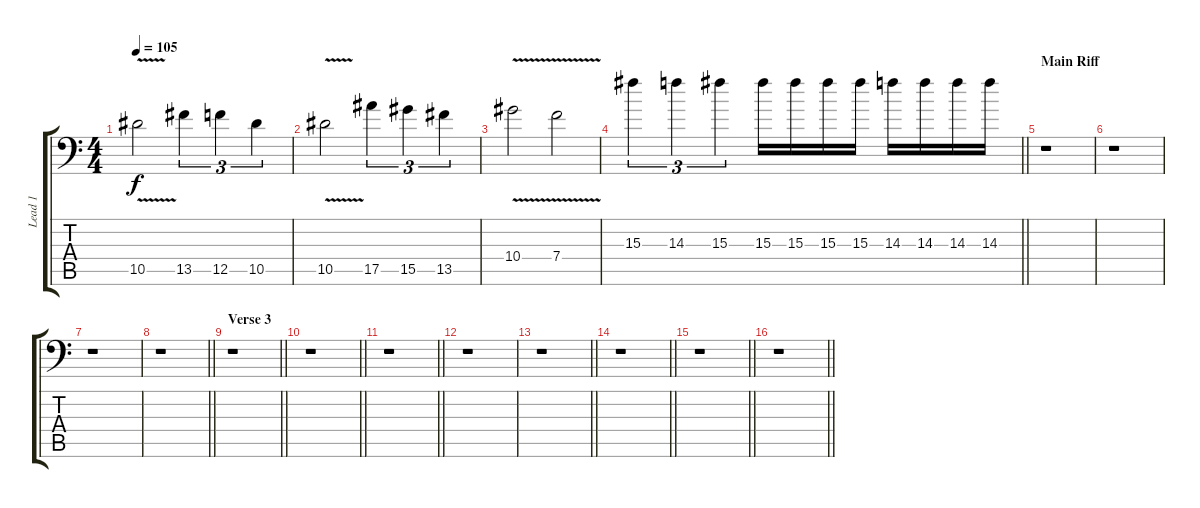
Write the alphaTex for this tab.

\track ("Lead 1" "Lead 1") {instrument overdrivenguitar}
\staff {score tabs}
\tuning (C4 G3 Eb3 Bb2 F2 Bb1) {hide}
\ts (4 4)
\tempo 105
\clef f4
\ks c
10.5{v}.2{dy f} 13.5.4{tu (3 2)} 12.5.4{tu (3 2)} 10.5.4{tu (3 2)} |
10.5{v}.2 17.5.4{tu (3 2)} 15.5.4{tu (3 2)} 13.5.4{tu (3 2)} |
10.4{v}.2 7.4{v}.2 |
\barLineRight lightlight
15.3.4{tu (3 2) volume 13} 14.3.4{tu (3 2)} 15.3.4{tu (3 2)} 15.3.16 15.3.16 15.3.16 15.3.16 14.3.16 14.3.16 14.3.16 14.3.16 |
\section ("" "Main Riff")
r.1{volume 12} |
r.1 |
r.1 |
\barLineRight lightlight
r.1 |
\section ("" "Verse 3")
\barLineRight lightlight
r.1 |
\barLineRight lightlight
r.1 |
\barLineRight lightlight
r.1 |
r.1 |
\barLineRight lightlight
r.1 |
\barLineRight lightlight
r.1 |
\barLineRight lightlight
r.1 |
\barLineRight lightlight
r.1
